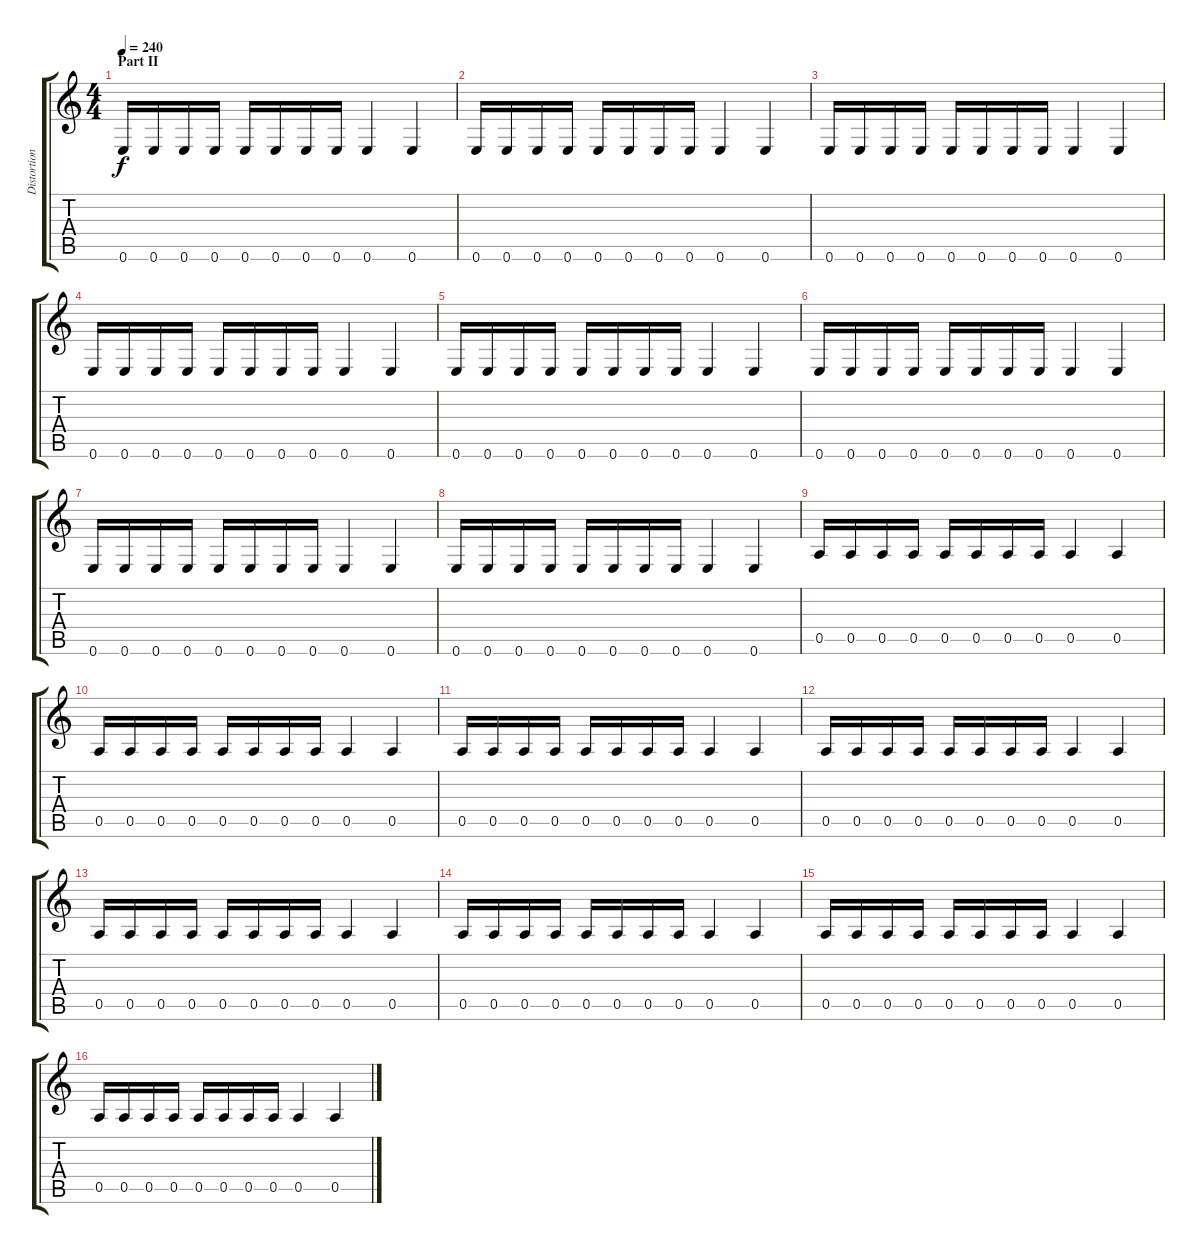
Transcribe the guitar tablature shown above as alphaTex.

\track ("Distortion Yoe/Harp" "Distortion") {instrument distortionguitar}
\staff {score tabs}
\tuning (E4 B3 G3 D3 A2 E2) {hide}
\ts (4 4)
\section ("" "Part II")
\tempo 240
\clef g2
\ks c
0.6.16{dy f} 0.6.16 0.6.16 0.6.16 0.6.16 0.6.16 0.6.16 0.6.16 0.6.4 0.6.4 |
0.6.16 0.6.16 0.6.16 0.6.16 0.6.16 0.6.16 0.6.16 0.6.16 0.6.4 0.6.4 |
0.6.16 0.6.16 0.6.16 0.6.16 0.6.16 0.6.16 0.6.16 0.6.16 0.6.4 0.6.4 |
0.6.16 0.6.16 0.6.16 0.6.16 0.6.16 0.6.16 0.6.16 0.6.16 0.6.4 0.6.4 |
0.6.16 0.6.16 0.6.16 0.6.16 0.6.16 0.6.16 0.6.16 0.6.16 0.6.4 0.6.4 |
0.6.16 0.6.16 0.6.16 0.6.16 0.6.16 0.6.16 0.6.16 0.6.16 0.6.4 0.6.4 |
0.6.16 0.6.16 0.6.16 0.6.16 0.6.16 0.6.16 0.6.16 0.6.16 0.6.4 0.6.4 |
0.6.16 0.6.16 0.6.16 0.6.16 0.6.16 0.6.16 0.6.16 0.6.16 0.6.4 0.6.4 |
0.5.16 0.5.16 0.5.16 0.5.16 0.5.16 0.5.16 0.5.16 0.5.16 0.5.4 0.5.4 |
0.5.16 0.5.16 0.5.16 0.5.16 0.5.16 0.5.16 0.5.16 0.5.16 0.5.4 0.5.4 |
0.5.16 0.5.16 0.5.16 0.5.16 0.5.16 0.5.16 0.5.16 0.5.16 0.5.4 0.5.4 |
0.5.16 0.5.16 0.5.16 0.5.16 0.5.16 0.5.16 0.5.16 0.5.16 0.5.4 0.5.4 |
0.5.16 0.5.16 0.5.16 0.5.16 0.5.16 0.5.16 0.5.16 0.5.16 0.5.4 0.5.4 |
0.5.16 0.5.16 0.5.16 0.5.16 0.5.16 0.5.16 0.5.16 0.5.16 0.5.4 0.5.4 |
0.5.16 0.5.16 0.5.16 0.5.16 0.5.16 0.5.16 0.5.16 0.5.16 0.5.4 0.5.4 |
0.5.16 0.5.16 0.5.16 0.5.16 0.5.16 0.5.16 0.5.16 0.5.16 0.5.4 0.5.4
